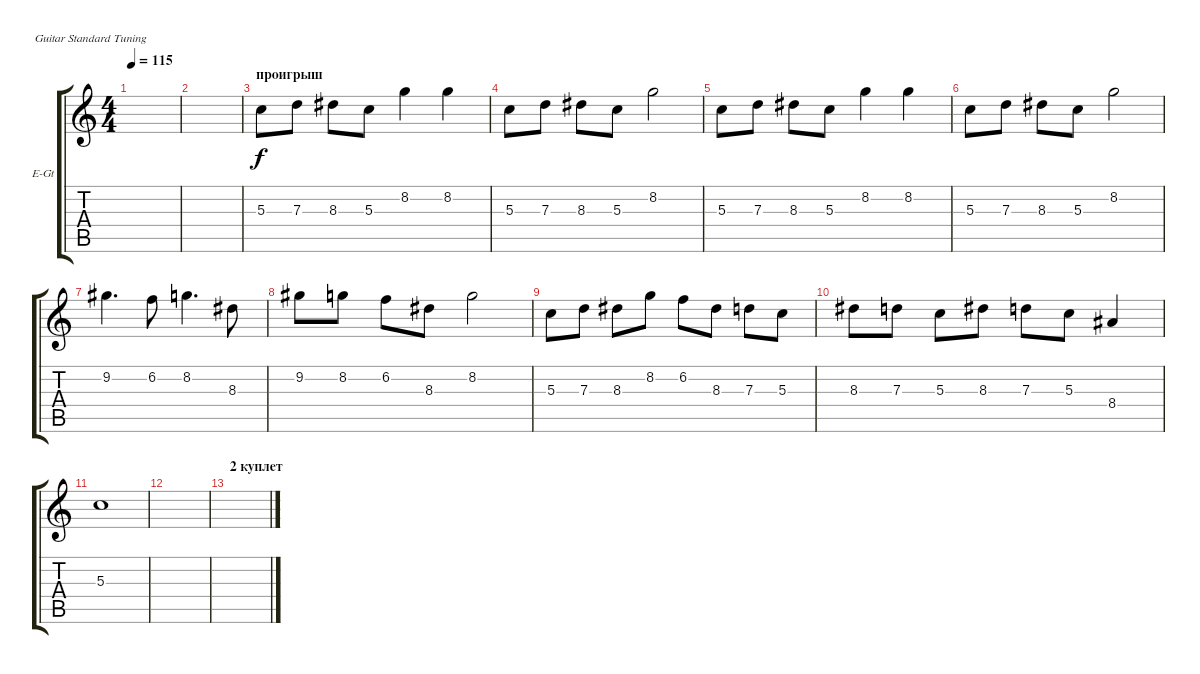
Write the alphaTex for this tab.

\defaultSystemsLayout 4
\bracketExtendMode groupsimilarinstruments
\firstSystemTrackNameOrientation horizontal
\otherSystemsTrackNameOrientation horizontal
\track ("Electric Guitar" "E-Gt") {instrument electricguitarclean}
\staff {score tabs}
\tuning (E4 B3 G3 D3 A2 E2)
\ts (4 4)
\tempo 115
\clef g2
\ks c
|
|
\section ("" "проигрыш")
5.3.8 7.3.8 8.3.8 5.3.8 8.2.4 8.2.4 |
5.3.8 7.3.8 8.3.8 5.3.8 8.2.2 |
5.3.8 7.3.8 8.3.8 5.3.8 8.2.4 8.2.4 |
5.3.8 7.3.8 8.3.8 5.3.8 8.2.2 |
9.2.4{d} 6.2.8 8.2.4{d} 8.3.8 |
9.2.8 8.2.8 6.2.8 8.3.8 8.2.2 |
5.3.8 7.3.8 8.3.8 8.2.8 6.2.8 8.3.8 7.3.8 5.3.8 |
8.3.8 7.3.8 5.3.8 8.3.8 7.3.8 5.3.8 8.4.4 |
5.3.1 |
|
\section ("" "2 куплет")
